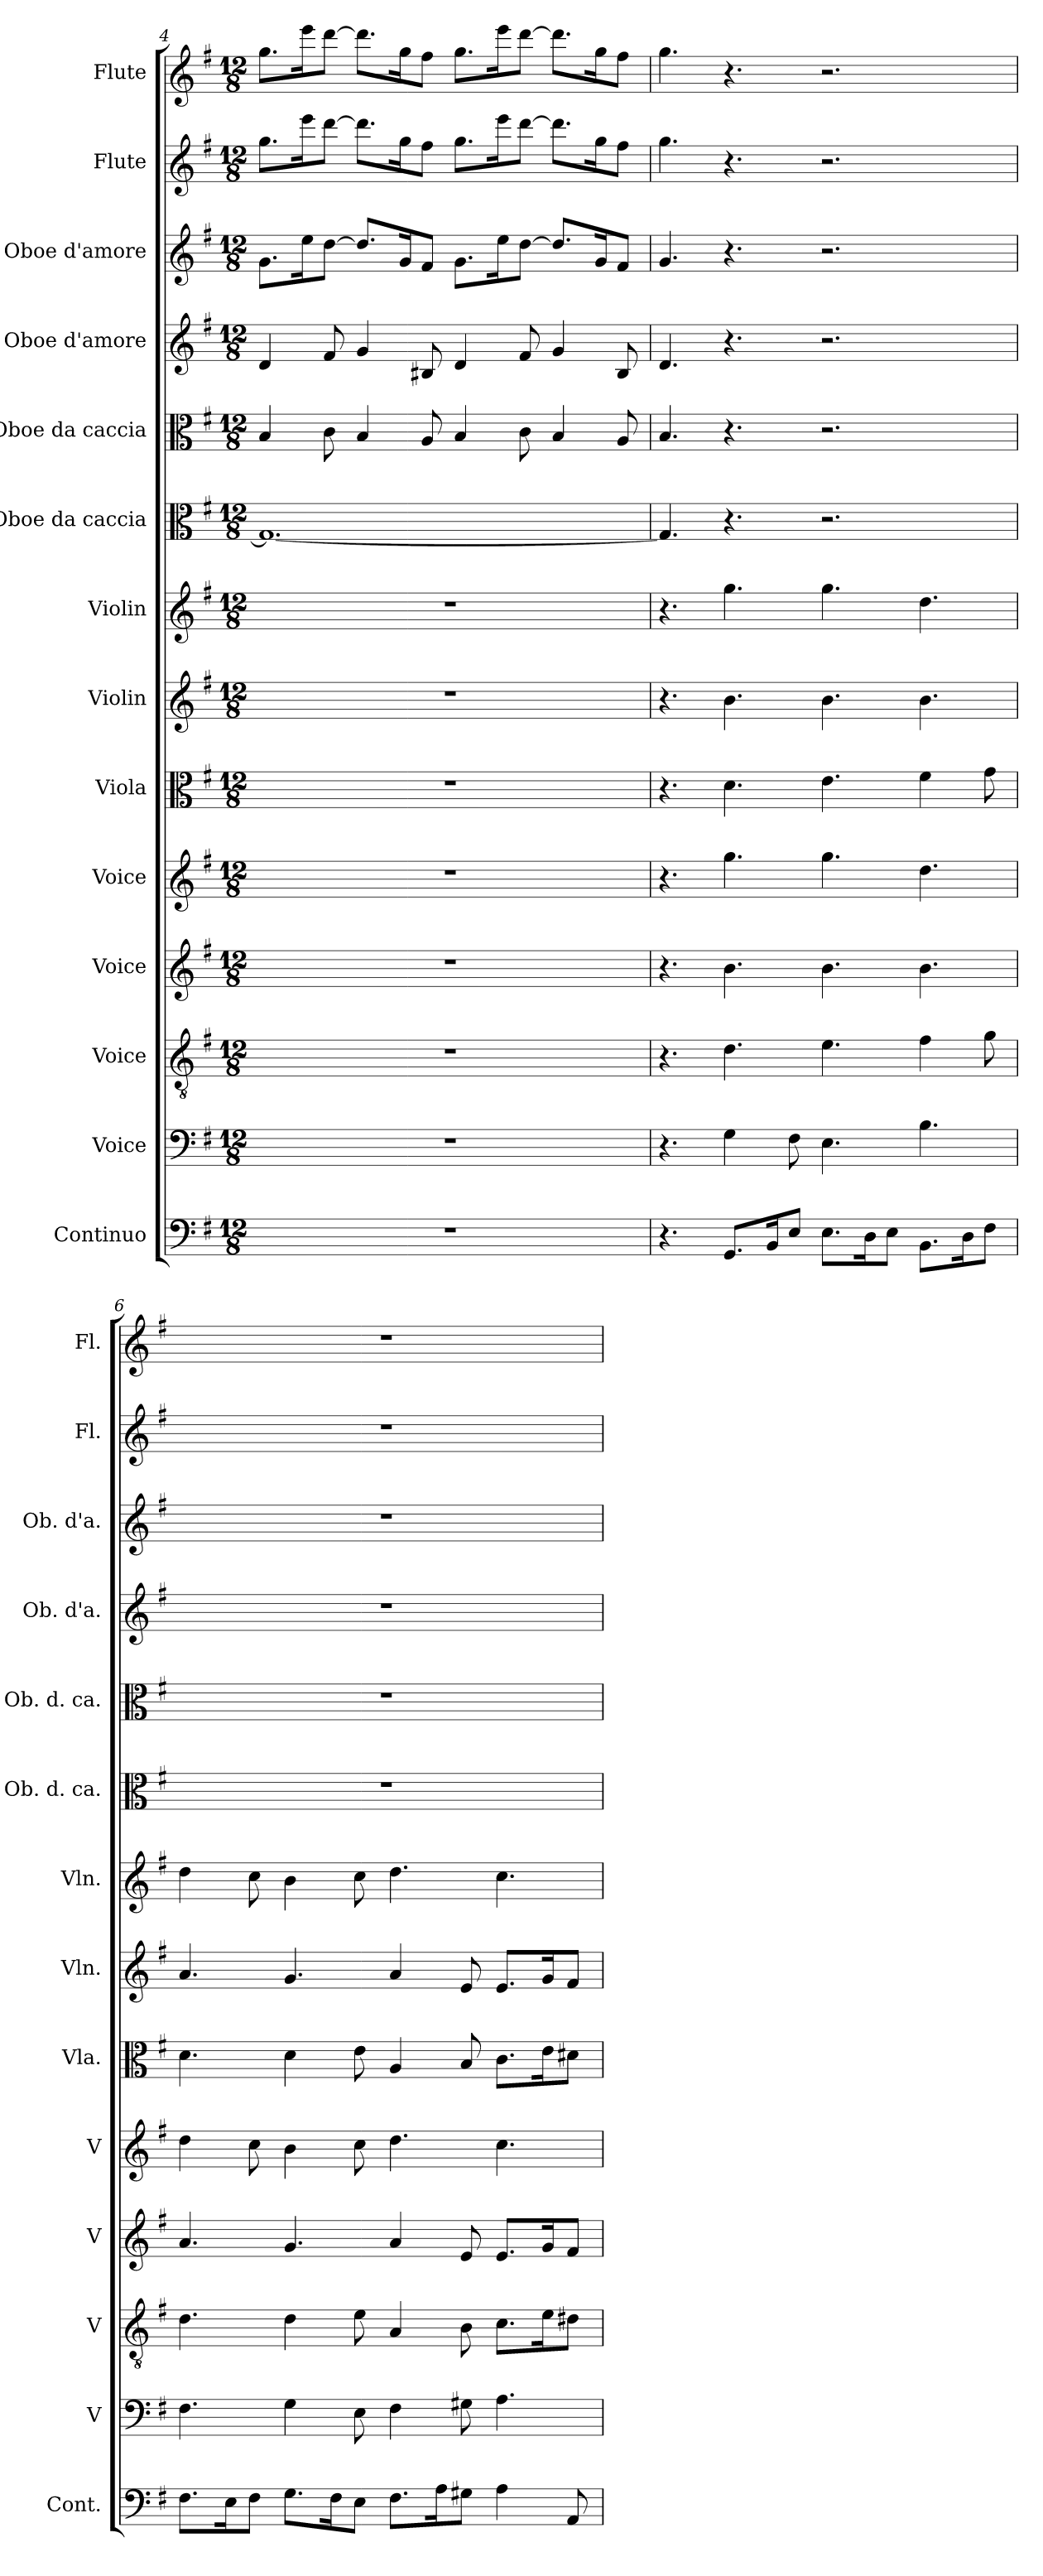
**kern	**kern	**kern	**kern	**kern	**kern	**kern	**kern	**kern	**kern	**kern	**kern	**kern	**kern
*part14	*part13	*part12	*part11	*part10	*part9	*part8	*part7	*part6	*part5	*part4	*part3	*part2	*part1
*staff14	*staff13	*staff12	*staff11	*staff10	*staff9	*staff8	*staff7	*staff6	*staff5	*staff4	*staff3	*staff2	*staff1
*I"Continuo	*I"Voice	*I"Voice	*I"Voice	*I"Voice	*I"Viola	*I"Violin	*I"Violin	*I"Oboe da caccia	*I"Oboe da caccia	*I"Oboe d'amore	*I"Oboe d'amore	*I"Flute	*I"Flute
*I'Cont.	*I'V	*I'V	*I'V	*I'V	*I'Vla.	*I'Vln.	*I'Vln.	*I'Ob. d. ca.	*I'Ob. d. ca.	*I'Ob. d'a.	*I'Ob. d'a.	*I'Fl.	*I'Fl.
*clefF4	*clefF4	*clefGv2	*clefG2	*clefG2	*clefC3	*clefG2	*clefG2	*clefC3	*clefC3	*clefG2	*clefG2	*clefG2	*clefG2
*k[f#]	*k[f#]	*k[f#]	*k[f#]	*k[f#]	*k[f#]	*k[f#]	*k[f#]	*k[f#]	*k[f#]	*k[f#]	*k[f#]	*k[f#]	*k[f#]
*M12/8	*M12/8	*M12/8	*M12/8	*M12/8	*M12/8	*M12/8	*M12/8	*M12/8	*M12/8	*M12/8	*M12/8	*M12/8	*M12/8
=4	=4	=4	=4	=4	=4	=4	=4	=4	=4	=4	=4	=4	=4
1.r	1.r	1.r	1.r	1.r	1.r	1.r	1.r	1.G_	4B	4d	8.gL	8.ggL	8.ggL
.	.	.	.	.	.	.	.	.	.	.	16eek	16eeek	16eeek
.	.	.	.	.	.	.	.	.	8c	8f#	[8ddJ	[8dddJ	[8dddJ
.	.	.	.	.	.	.	.	.	4B	4g	8.ddL]	8.dddL]	8.dddL]
.	.	.	.	.	.	.	.	.	.	.	16gk	16ggk	16ggk
.	.	.	.	.	.	.	.	.	8A	8B#X	8f#J	8ff#J	8ff#J
.	.	.	.	.	.	.	.	.	4B	4d	8.gL	8.ggL	8.ggL
.	.	.	.	.	.	.	.	.	.	.	16eek	16eeek	16eeek
.	.	.	.	.	.	.	.	.	8c	8f#	[8ddJ	[8dddJ	[8dddJ
.	.	.	.	.	.	.	.	.	4B	4g	8.ddL]	8.dddL]	8.dddL]
.	.	.	.	.	.	.	.	.	.	.	16gk	16ggk	16ggk
.	.	.	.	.	.	.	.	.	8A	8B#	8f#J	8ff#J	8ff#J
=5	=5	=5	=5	=5	=5	=5	=5	=5	=5	=5	=5	=5	=5
4.r	4.r	4.r	4.r	4.r	4.r	4.r	4.r	4.G]	4.B	4.d	4.g	4.gg	4.gg
8.GGL	4G	4.d	4.b	4.gg	4.d	4.b	4.gg	4.r	4.r	4.r	4.r	4.r	4.r
16BBk	.	.	.	.	.	.	.	.	.	.	.	.	.
8EJ	8F#	.	.	.	.	.	.	.	.	.	.	.	.
8.EL	4.E	4.e	4.b	4.gg	4.e	4.b	4.gg	2.r	2.r	2.r	2.r	2.r	2.r
16Dk	.	.	.	.	.	.	.	.	.	.	.	.	.
8EJ	.	.	.	.	.	.	.	.	.	.	.	.	.
8.BBL	4.B	4f#	4.b	4.dd	4f#	4.b	4.dd	.	.	.	.	.	.
16Dk	.	.	.	.	.	.	.	.	.	.	.	.	.
8F#J	.	8g	.	.	8g	.	.	.	.	.	.	.	.
=6	=6	=6	=6	=6	=6	=6	=6	=6	=6	=6	=6	=6	=6
8.F#L	4.F#	4.d	4.a	4dd	4.d	4.a	4dd	1.r	1.r	1.r	1.r	1.r	1.r
16Ek	.	.	.	.	.	.	.	.	.	.	.	.	.
8F#J	.	.	.	8cc	.	.	8cc	.	.	.	.	.	.
8.GL	4G	4d	4.g	4b	4d	4.g	4b	.	.	.	.	.	.
16F#k	.	.	.	.	.	.	.	.	.	.	.	.	.
8EJ	8E	8e	.	8cc	8e	.	8cc	.	.	.	.	.	.
8.F#L	4F#	4A	4a	4.dd	4A	4a	4.dd	.	.	.	.	.	.
16Ak	.	.	.	.	.	.	.	.	.	.	.	.	.
8G#XJ	8G#X	8B	8e	.	8B	8e	.	.	.	.	.	.	.
4A	4.A	8.cL	8.eL	4.cc	8.cL	8.eL	4.cc	.	.	.	.	.	.
.	.	16ek	16gk	.	16ek	16gk	.	.	.	.	.	.	.
8AA	.	8d#XJ	8f#J	.	8d#XJ	8f#J	.	.	.	.	.	.	.
=	=	=	=	=	=	=	=	=	=	=	=	=	=
*-	*-	*-	*-	*-	*-	*-	*-	*-	*-	*-	*-	*-	*-
